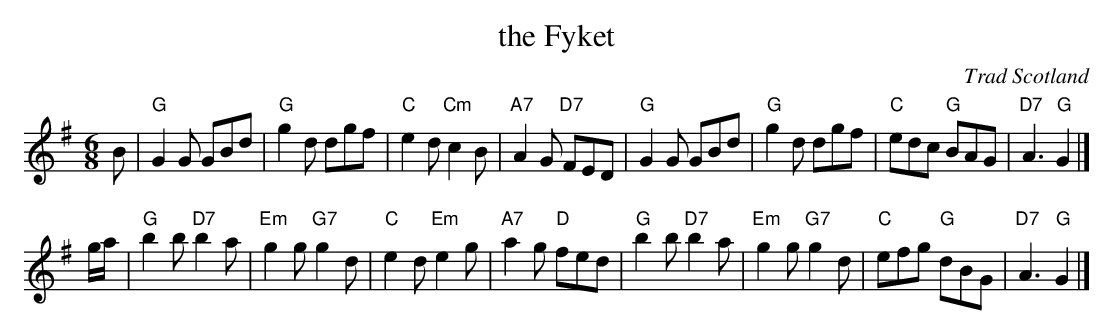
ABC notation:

X:1
T: the Fyket
O: Trad Scotland
M: 6/8
L: 1/8
K: G
B \
| "G"G2G GBd | "G"g2d dgf | "C"e2d "Cm"c2B | "A7"A2G "D7"FED \
| "G"G2G GBd | "G"g2d dgf | "C"edc "G"BAG | "D7"A3 "G"G2 |]
g/a/ \
| "G"b2b "D7"b2a | "Em"g2g "G7"g2d | "C"e2d "Em"e2g | "A7"a2g "D"fed \
| "G"b2b "D7"b2a | "Em"g2g "G7"g2d | "C"efg "G"dBG | "D7"A3 "G"G2 |]
